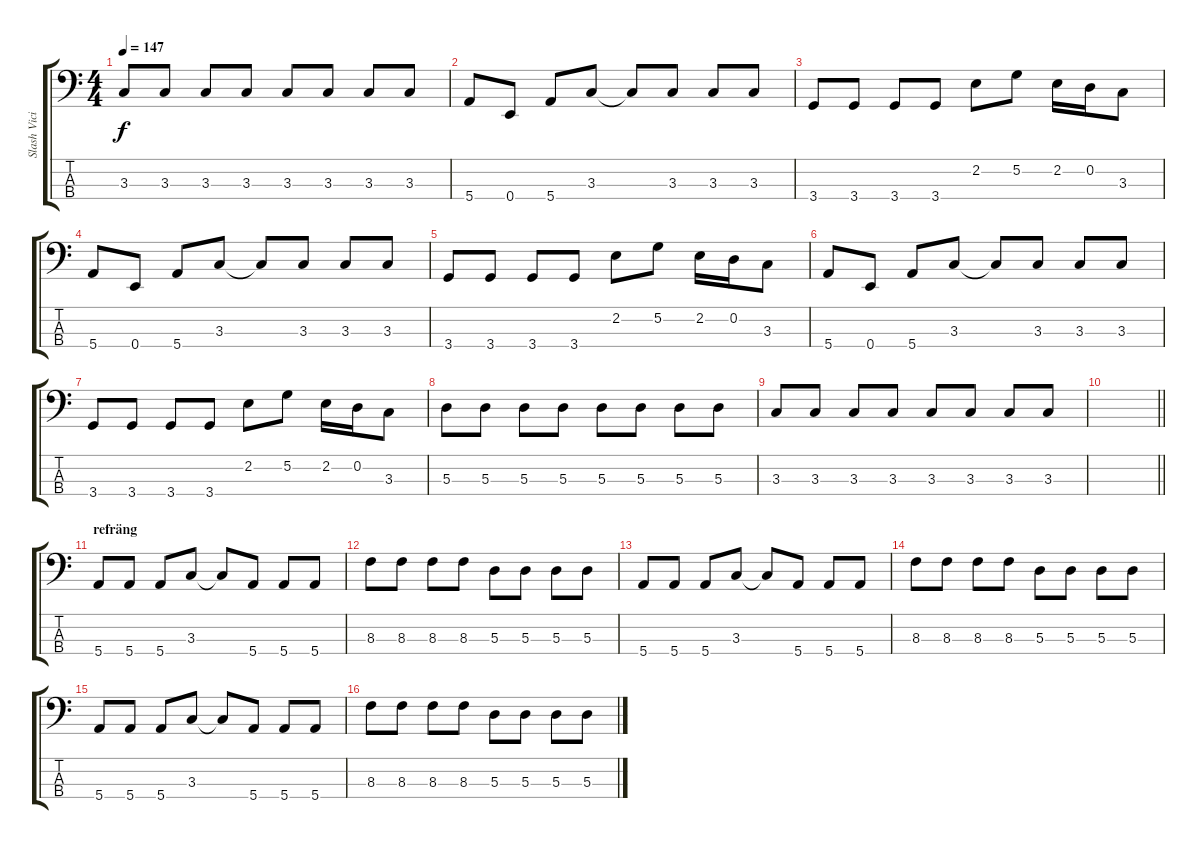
\track ("Slash Vicious" "Slash Vici") {instrument electricbasspick}
\staff {score tabs}
\tuning (G2 D2 A1 E1) {hide}
\ts (4 4)
\tempo 147
\clef f4
\ks c
3.3.8{dy f} 3.3.8 3.3.8 3.3.8 3.3.8 3.3.8 3.3.8 3.3.8 |
5.4.8 0.4.8 5.4.8 3.3.8 3.3{t}.8 3.3.8 3.3.8 3.3.8 |
3.4.8 3.4.8 3.4.8 3.4.8 2.2.8 5.2.8 2.2.16 0.2.16 3.3.8 |
5.4.8 0.4.8 5.4.8 3.3.8 3.3{t}.8 3.3.8 3.3.8 3.3.8 |
3.4.8 3.4.8 3.4.8 3.4.8 2.2.8 5.2.8 2.2.16 0.2.16 3.3.8 |
5.4.8 0.4.8 5.4.8 3.3.8 3.3{t}.8 3.3.8 3.3.8 3.3.8 |
3.4.8 3.4.8 3.4.8 3.4.8 2.2.8 5.2.8 2.2.16 0.2.16 3.3.8 |
5.3.8 5.3.8 5.3.8 5.3.8 5.3.8 5.3.8 5.3.8 5.3.8 |
3.3.8 3.3.8 3.3.8 3.3.8 3.3.8 3.3.8 3.3.8 3.3.8 |
\barLineRight lightlight
|
\section ("" "refräng")
5.4.8 5.4.8 5.4.8 3.3.8 3.3{t}.8 5.4.8 5.4.8 5.4.8 |
8.3.8 8.3.8 8.3.8 8.3.8 5.3.8 5.3.8 5.3.8 5.3.8 |
5.4.8 5.4.8 5.4.8 3.3.8 3.3{t}.8 5.4.8 5.4.8 5.4.8 |
8.3.8 8.3.8 8.3.8 8.3.8 5.3.8 5.3.8 5.3.8 5.3.8 |
5.4.8 5.4.8 5.4.8 3.3.8 3.3{t}.8 5.4.8 5.4.8 5.4.8 |
8.3.8 8.3.8 8.3.8 8.3.8 5.3.8 5.3.8 5.3.8 5.3.8
